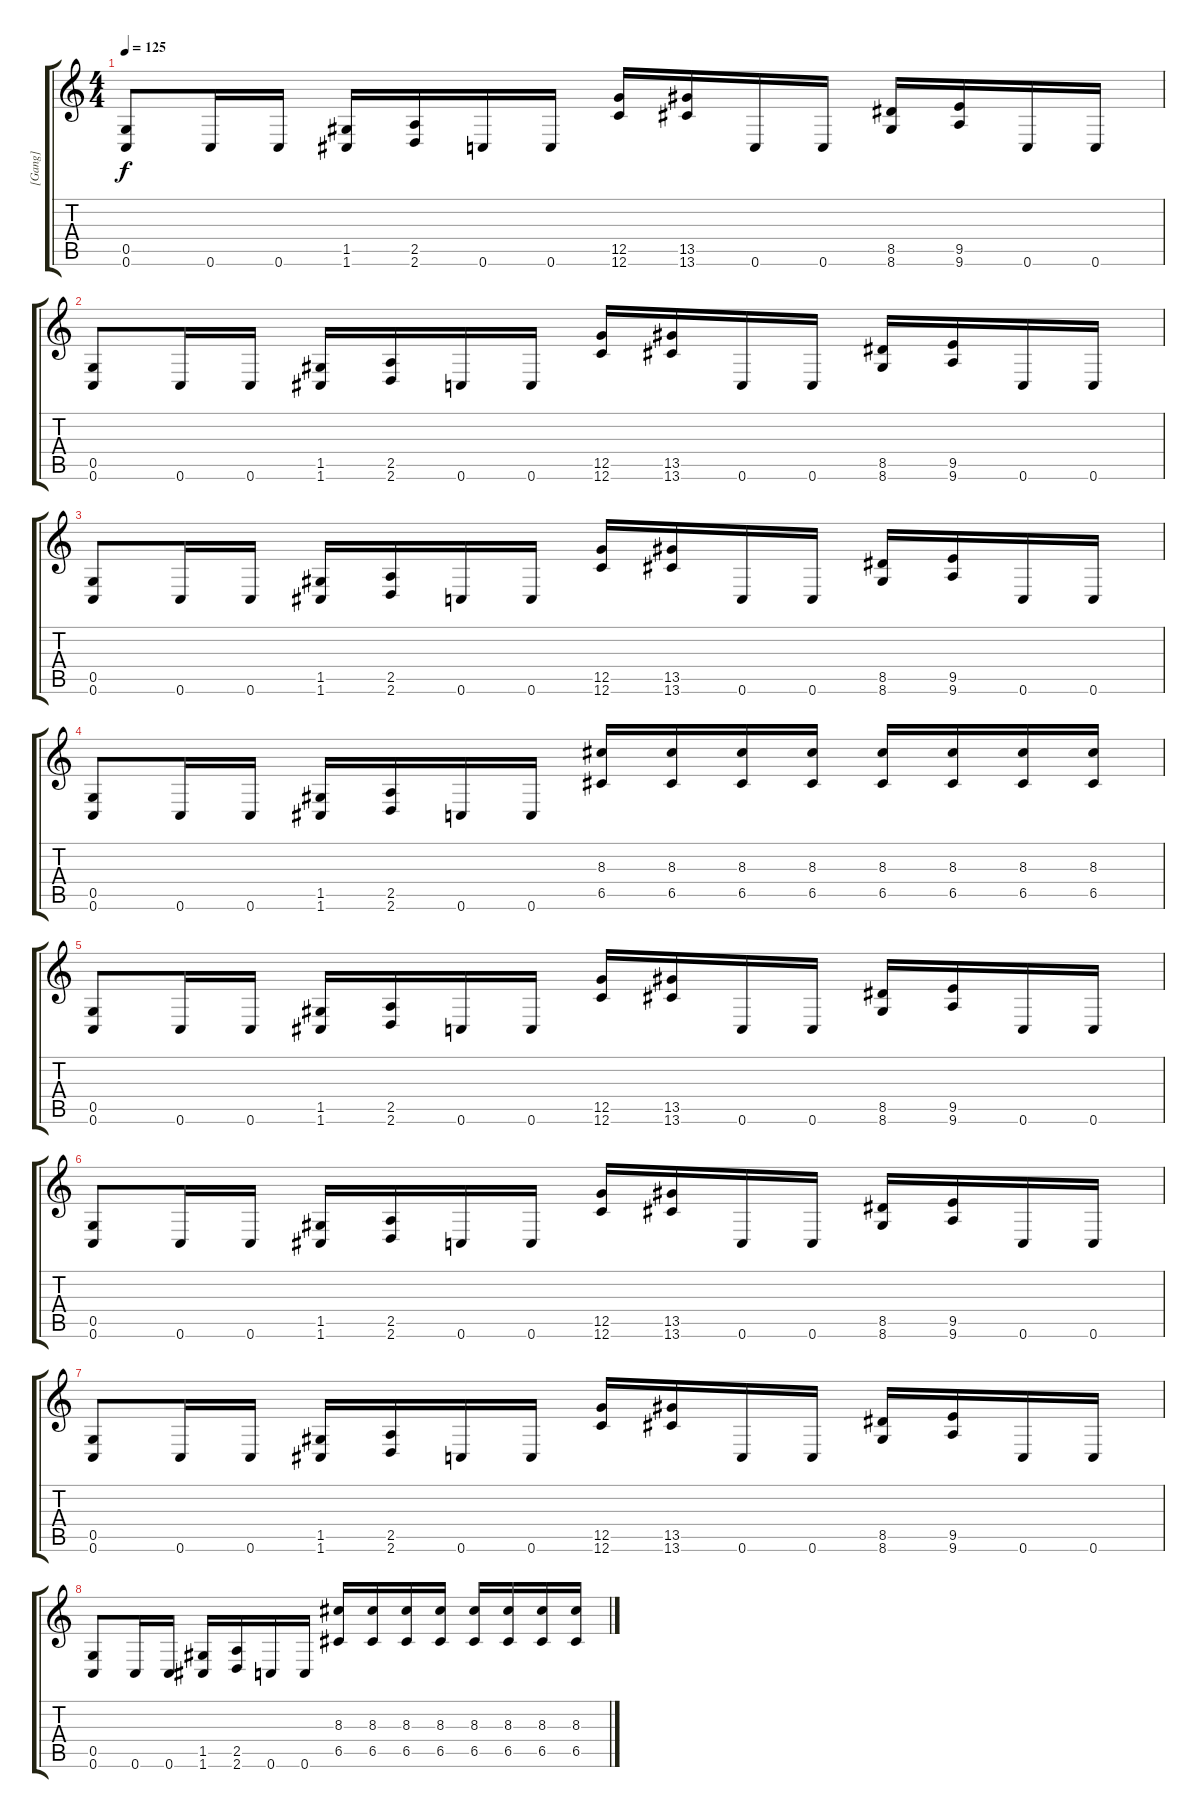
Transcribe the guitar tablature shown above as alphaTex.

\track ("[Gang]" "[Gang]") {instrument distortionguitar}
\staff {score tabs}
\tuning (D4 A3 F3 C3 G2 C2) {hide}
\ts (4 4)
\tempo 125
\clef g2
\ks c
(0.5 0.6).8{dy f instrument distortionguitar} 0.6.16 0.6.16 (1.5 1.6).16 (2.5 2.6).16 0.6.16 0.6.16 (12.5 12.6).16 (13.5 13.6).16 0.6.16 0.6.16 (8.5 8.6).16 (9.5 9.6).16 0.6.16 0.6.16 |
(0.5 0.6).8 0.6.16 0.6.16 (1.5 1.6).16 (2.5 2.6).16 0.6.16 0.6.16 (12.5 12.6).16 (13.5 13.6).16 0.6.16 0.6.16 (8.5 8.6).16 (9.5 9.6).16 0.6.16 0.6.16 |
(0.5 0.6).8 0.6.16 0.6.16 (1.5 1.6).16 (2.5 2.6).16 0.6.16 0.6.16 (12.5 12.6).16 (13.5 13.6).16 0.6.16 0.6.16 (8.5 8.6).16 (9.5 9.6).16 0.6.16 0.6.16 |
(0.5 0.6).8 0.6.16 0.6.16 (1.5 1.6).16 (2.5 2.6).16 0.6.16 0.6.16 (8.3 6.5).16 (8.3 6.5).16 (8.3 6.5).16 (8.3 6.5).16 (8.3 6.5).16 (8.3 6.5).16 (8.3 6.5).16 (8.3 6.5).16 |
(0.5 0.6).8 0.6.16 0.6.16 (1.5 1.6).16 (2.5 2.6).16 0.6.16 0.6.16 (12.5 12.6).16 (13.5 13.6).16 0.6.16 0.6.16 (8.5 8.6).16 (9.5 9.6).16 0.6.16 0.6.16 |
(0.5 0.6).8 0.6.16 0.6.16 (1.5 1.6).16 (2.5 2.6).16 0.6.16 0.6.16 (12.5 12.6).16 (13.5 13.6).16 0.6.16 0.6.16 (8.5 8.6).16 (9.5 9.6).16 0.6.16 0.6.16 |
(0.5 0.6).8 0.6.16 0.6.16 (1.5 1.6).16 (2.5 2.6).16 0.6.16 0.6.16 (12.5 12.6).16 (13.5 13.6).16 0.6.16 0.6.16 (8.5 8.6).16 (9.5 9.6).16 0.6.16 0.6.16 |
(0.5 0.6).8 0.6.16 0.6.16 (1.5 1.6).16 (2.5 2.6).16 0.6.16 0.6.16 (8.3 6.5).16 (8.3 6.5).16 (8.3 6.5).16 (8.3 6.5).16 (8.3 6.5).16 (8.3 6.5).16 (8.3 6.5).16 (8.3 6.5).16
